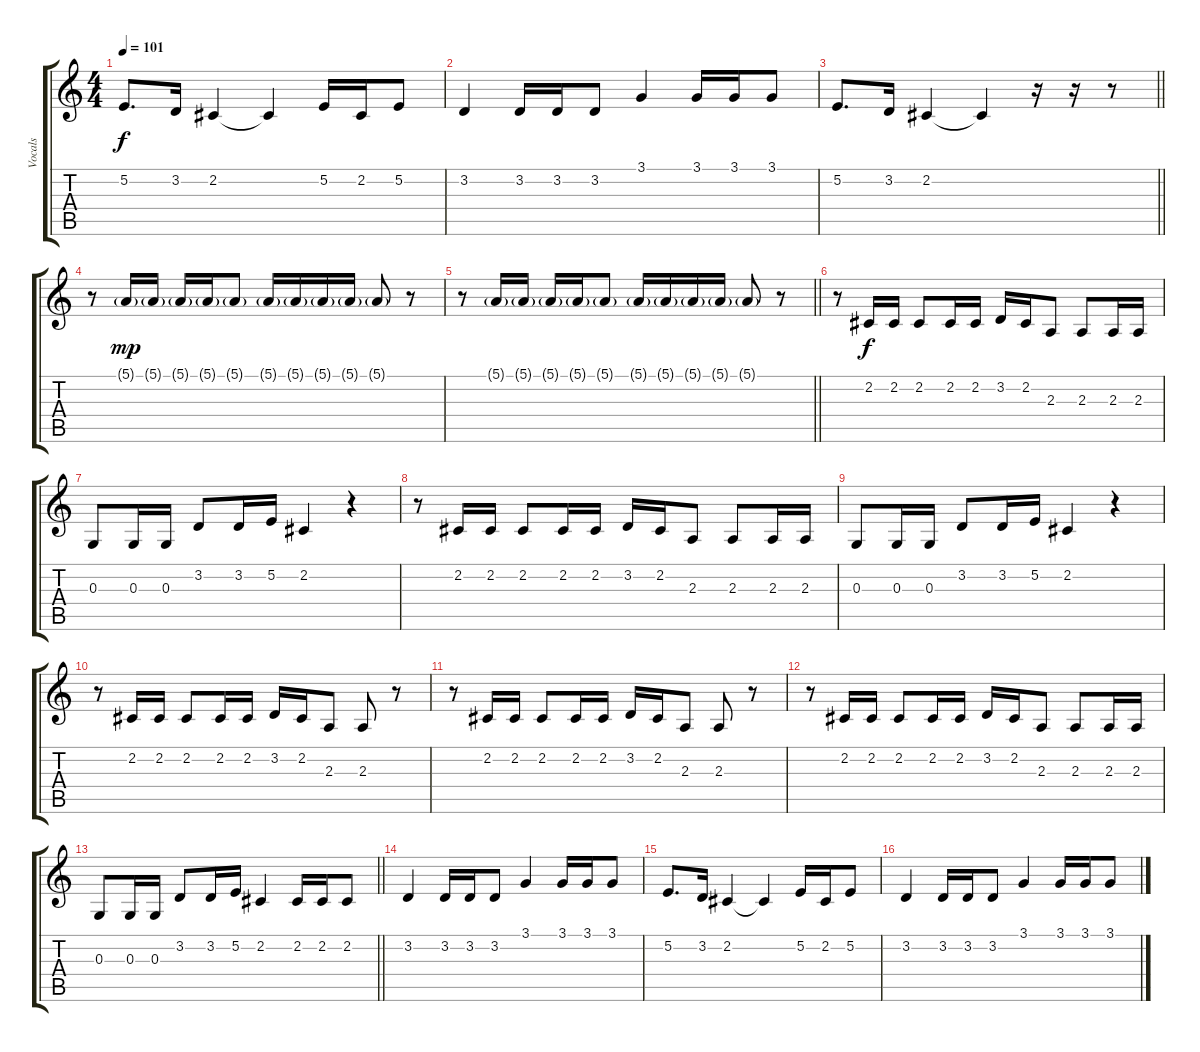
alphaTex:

\track ("Vocals" "Vocals") {instrument clarinet}
\staff {score tabs}
\tuning (E4 B3 G3 D3 A2 E2) {hide}
\ts (4 4)
\tempo 101
\clef g2
\ks c
5.2.8{d dy f} 3.2.16 2.2.4 2.2{t}.4 5.2.16 2.2.16 5.2.8 |
3.2.4 3.2.16 3.2.16 3.2.8 3.1.4 3.1.16 3.1.16 3.1.8 |
\barLineRight lightlight
5.2.8{d} 3.2.16 2.2.4 2.2{t}.4 r.16 r.16 r.8 |
r.8 5.1{g}.16{dy mp} 5.1{g}.16 5.1{g}.16 5.1{g}.16 5.1{g}.8 5.1{g}.16 5.1{g}.16 5.1{g}.16 5.1{g}.16 5.1{g}.8 r.8 |
\barLineRight lightlight
r.8 5.1{g}.16 5.1{g}.16 5.1{g}.16 5.1{g}.16 5.1{g}.8 5.1{g}.16 5.1{g}.16 5.1{g}.16 5.1{g}.16 5.1{g}.8 r.8 |
r.8 2.2.16{dy f} 2.2.16 2.2.8 2.2.16 2.2.16 3.2.16 2.2.16 2.3.8 2.3.8 2.3.16 2.3.16 |
0.3.8 0.3.16 0.3.16 3.2.8 3.2.16 5.2.16 2.2.4 r.4 |
r.8 2.2.16 2.2.16 2.2.8 2.2.16 2.2.16 3.2.16 2.2.16 2.3.8 2.3.8 2.3.16 2.3.16 |
0.3.8 0.3.16 0.3.16 3.2.8 3.2.16 5.2.16 2.2.4 r.4 |
r.8 2.2.16 2.2.16 2.2.8 2.2.16 2.2.16 3.2.16 2.2.16 2.3.8 2.3.8 r.8 |
r.8 2.2.16 2.2.16 2.2.8 2.2.16 2.2.16 3.2.16 2.2.16 2.3.8 2.3.8 r.8 |
r.8 2.2.16 2.2.16 2.2.8 2.2.16 2.2.16 3.2.16 2.2.16 2.3.8 2.3.8 2.3.16 2.3.16 |
\barLineRight lightlight
0.3.8 0.3.16 0.3.16 3.2.8 3.2.16 5.2.16 2.2.4 2.2.16 2.2.16 2.2.8 |
3.2.4 3.2.16 3.2.16 3.2.8 3.1.4 3.1.16 3.1.16 3.1.8 |
5.2.8{d} 3.2.16 2.2.4 2.2{t}.4 5.2.16 2.2.16 5.2.8 |
3.2.4 3.2.16 3.2.16 3.2.8 3.1.4 3.1.16 3.1.16 3.1.8
